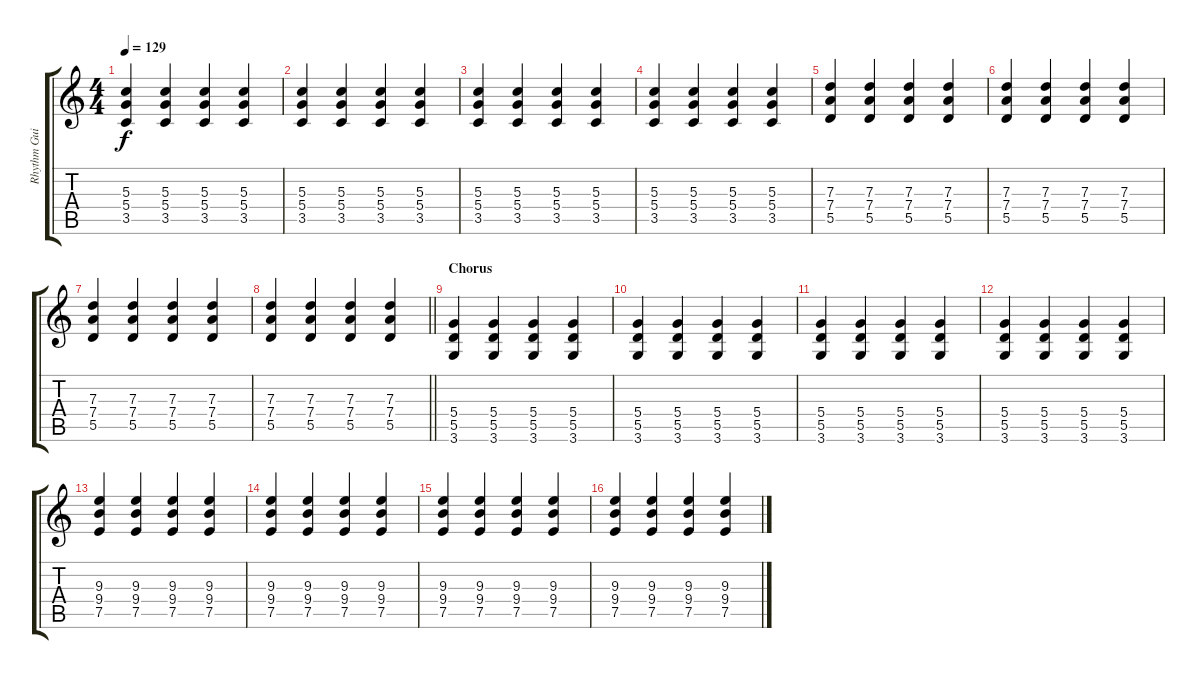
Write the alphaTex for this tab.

\track ("Rhythm Guitar" "Rhythm Gui") {instrument overdrivenguitar}
\staff {score tabs}
\tuning (E4 B3 G3 D3 A2 E2) {hide}
\ts (4 4)
\tempo 129
\clef g2
\ks c
(5.3 5.4 3.5).4{dy f} (5.3 5.4 3.5).4 (5.3 5.4 3.5).4 (5.3 5.4 3.5).4 |
(5.3 5.4 3.5).4 (5.3 5.4 3.5).4 (5.3 5.4 3.5).4 (5.3 5.4 3.5).4 |
(5.3 5.4 3.5).4 (5.3 5.4 3.5).4 (5.3 5.4 3.5).4 (5.3 5.4 3.5).4 |
(5.3 5.4 3.5).4 (5.3 5.4 3.5).4 (5.3 5.4 3.5).4 (5.3 5.4 3.5).4 |
(7.3 7.4 5.5).4 (7.3 7.4 5.5).4 (7.3 7.4 5.5).4 (7.3 7.4 5.5).4 |
(7.3 7.4 5.5).4 (7.3 7.4 5.5).4 (7.3 7.4 5.5).4 (7.3 7.4 5.5).4 |
(7.3 7.4 5.5).4 (7.3 7.4 5.5).4 (7.3 7.4 5.5).4 (7.3 7.4 5.5).4 |
\barLineRight lightlight
(7.3 7.4 5.5).4 (7.3 7.4 5.5).4 (7.3 7.4 5.5).4 (7.3 7.4 5.5).4 |
\section ("" "Chorus")
(5.4 5.5 3.6).4 (5.4 5.5 3.6).4 (5.4 5.5 3.6).4 (5.4 5.5 3.6).4 |
(5.4 5.5 3.6).4 (5.4 5.5 3.6).4 (5.4 5.5 3.6).4 (5.4 5.5 3.6).4 |
(5.4 5.5 3.6).4 (5.4 5.5 3.6).4 (5.4 5.5 3.6).4 (5.4 5.5 3.6).4 |
(5.4 5.5 3.6).4 (5.4 5.5 3.6).4 (5.4 5.5 3.6).4 (5.4 5.5 3.6).4 |
(9.3 9.4 7.5).4 (9.3 9.4 7.5).4 (9.3 9.4 7.5).4 (9.3 9.4 7.5).4 |
(9.3 9.4 7.5).4 (9.3 9.4 7.5).4 (9.3 9.4 7.5).4 (9.3 9.4 7.5).4 |
(9.3 9.4 7.5).4 (9.3 9.4 7.5).4 (9.3 9.4 7.5).4 (9.3 9.4 7.5).4 |
(9.3 9.4 7.5).4 (9.3 9.4 7.5).4 (9.3 9.4 7.5).4 (9.3 9.4 7.5).4
